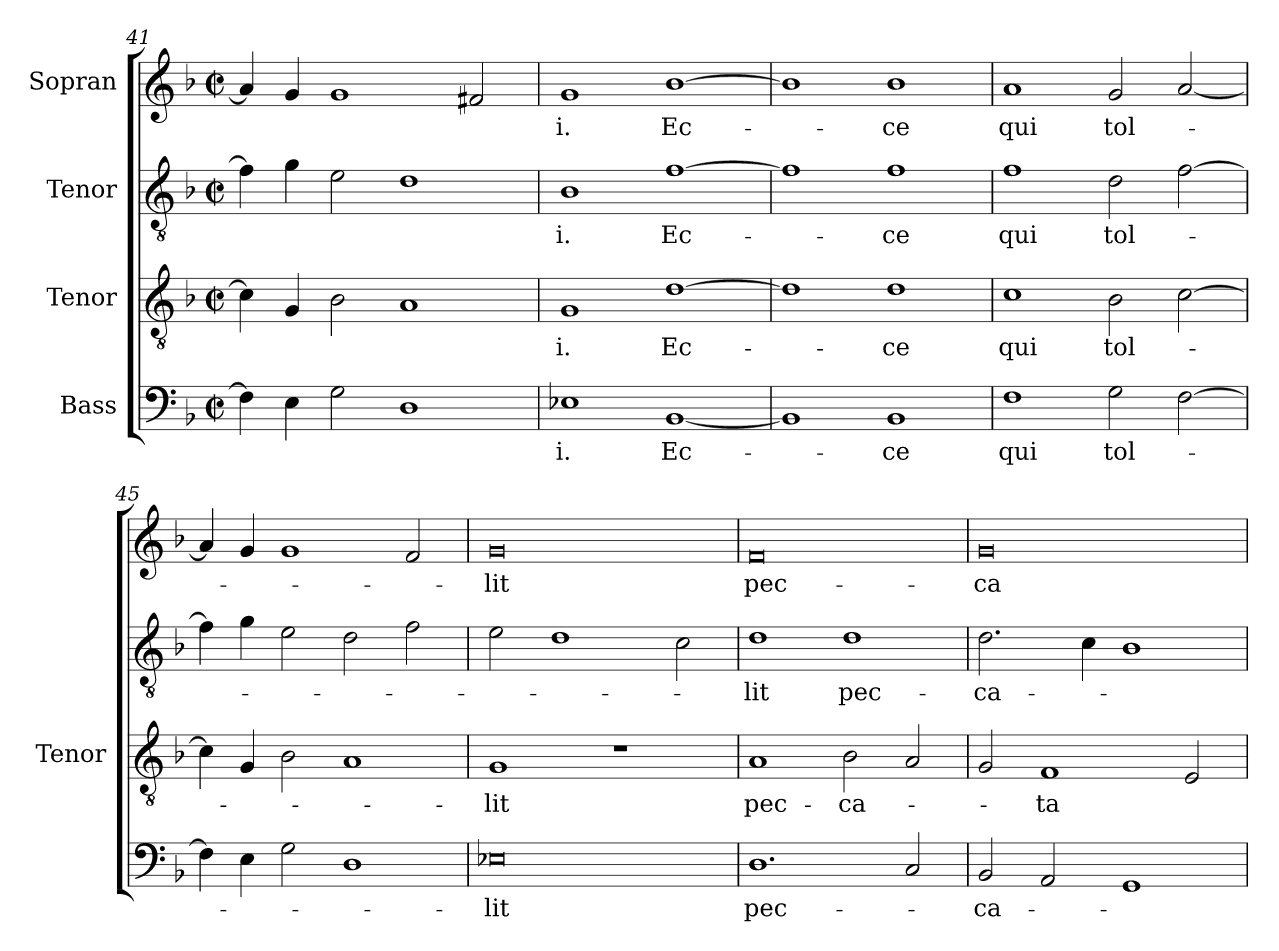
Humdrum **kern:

**kern	**text	**kern	**text	**kern	**text	**kern	**text
*part4	*part4	*part3	*part3	*part2	*part2	*part1	*part1
*staff4	*staff4	*staff3	*staff3	*staff2	*staff2	*staff1	*staff1
*I"Bass	*	*I"Tenor	*	*I"Tenor	*	*I"Sopran	*
*	*	*I'Tenor	*	*	*	*	*
*clefF4	*	*clefGv2	*	*clefGv2	*	*clefG2	*
*	*	*ITrd7c12	*	*ITrd7c12	*	*	*
*k[b-]	*	*k[b-]	*	*k[b-]	*	*k[b-]	*
*F:	*	*F:	*	*F:	*	*F:	*
*M2/2	*	*M2/2	*	*M2/2	*	*M2/2	*
*met(c|)	*	*met(c|)	*	*met(c|)	*	*met(c|)	*
=41	=41	=41	=41	=41	=41	=41	=41
4Fi\]	.	4Ci\]	.	4Fi\]	.	4ai/]	.
4Ei\	.	4GGi/	.	4Gi\	.	4gi/	.
2Gi\	.	2BB-i\	.	2Ei\	.	1gi	.
1Di	.	1AAi	.	1Di	.	.	.
.	.	.	.	.	.	2f#Xi/	.
=42	=42	=42	=42	=42	=42	=42	=42
!	!LO:LY:b:color=#000000	!	!	!	!	!	!
!	!	!	!LO:LY:b:color=#000000	!	!	!	!
!	!	!	!	!	!LO:LY:b:color=#000000	!	!
!	!	!	!	!	!	!	!LO:LY:b:color=#000000
1E-Xi	-i.	1GGi	-i.	1BB-i	-i.	1gi	-i.
!	!LO:LY:b:color=#000000	!	!	!	!	!	!
!	!	!	!LO:LY:b:color=#000000	!	!	!	!
!	!	!	!	!	!LO:LY:b:color=#000000	!	!
!	!	!	!	!	!	!	!LO:LY:b:color=#000000
[<1BB-i	Ec-	[>1Di	Ec-	[>1Fi	Ec-	[>1b-i	Ec-
=43	=43	=43	=43	=43	=43	=43	=43
1BB-i]	.	1Di]	.	1Fi]	.	1b-i]	.
!	!LO:LY:b:color=#000000	!	!	!	!	!	!
!	!	!	!LO:LY:b:color=#000000	!	!	!	!
!	!	!	!	!	!LO:LY:b:color=#000000	!	!
!	!	!	!	!	!	!	!LO:LY:b:color=#000000
1BB-i	-ce	1Di	-ce	1Fi	-ce	1b-i	-ce
!!LO:LB:g=z
=44	=44	=44	=44	=44	=44	=44	=44
!	!LO:LY:b:color=#000000	!	!	!	!	!	!
!	!	!	!LO:LY:b:color=#000000	!	!	!	!
!	!	!	!	!	!LO:LY:b:color=#000000	!	!
!	!	!	!	!	!	!	!LO:LY:b:color=#000000
1Fi	qui	1Ci	qui	1Fi	qui	1ai	qui
!	!LO:LY:b:color=#000000	!	!	!	!	!	!
!	!	!	!LO:LY:b:color=#000000	!	!	!	!
!	!	!	!	!	!LO:LY:b:color=#000000	!	!
!	!	!	!	!	!	!	!LO:LY:b:color=#000000
2Gi\	tol-	2BB-i\	tol-	2Di\	tol-	2gi/	tol-
[>2Fi\	.	[>2Ci\	.	[>2Fi\	.	[<2ai/	.
=45	=45	=45	=45	=45	=45	=45	=45
4Fi\]	.	4Ci\]	.	4Fi\]	.	4ai/]	.
4Ei\	.	4GGi/	.	4Gi\	.	4gi/	.
2Gi\	.	2BB-i\	.	2Ei\	.	1gi	.
1Di	.	1AAi	.	2Di\	.	.	.
.	.	.	.	2Fi\	.	2fi/	.
=46	=46	=46	=46	=46	=46	=46	=46
!	!LO:LY:b:color=#000000	!	!	!	!	!	!
!	!	!	!LO:LY:b:color=#000000	!	!	!	!
!	!	!	!	!	!	!	!LO:LY:b:color=#000000
0E-Xi	-lit	1GGi	-lit	2Ei\	.	0gi	-lit
.	.	.	.	1Di	.	.	.
.	.	1r	.	.	.	.	.
.	.	.	.	2Ci\	.	.	.
=47	=47	=47	=47	=47	=47	=47	=47
!	!LO:LY:b:color=#000000	!	!	!	!	!	!
!	!	!	!LO:LY:b:color=#000000	!	!	!	!
!	!	!	!	!	!LO:LY:b:color=#000000	!	!
!	!	!	!	!	!	!	!LO:LY:b:color=#000000
1.Di	pec-	1AAi	pec-	1Di	-lit	0fi	pec-
!	!	!	!LO:LY:b:color=#000000	!	!	!	!
!	!	!	!	!	!LO:LY:b:color=#000000	!	!
.	.	2BB-i\	-ca-	1Di	pec-	.	.
2Ci/	.	2AAi/	.	.	.	.	.
=48	=48	=48	=48	=48	=48	=48	=48
!	!LO:LY:b:color=#000000	!	!	!	!	!	!
!	!	!	!	!	!LO:LY:b:color=#000000	!	!
!	!	!	!	!	!	!	!LO:LY:b:color=#000000
2BB-i/	-ca-	2GGi/	.	2.Di\	-ca-	0gi	-ca-
!	!	!	!LO:LY:b:color=#000000	!	!	!	!
2AAi/	.	1FFi	-ta	.	.	.	.
.	.	.	.	4Ci\	.	.	.
1GGi	.	.	.	1BB-i	.	.	.
.	.	2EEi/	.	.	.	.	.
=	=	=	=	=	=	=	=
*-	*-	*-	*-	*-	*-	*-	*-
